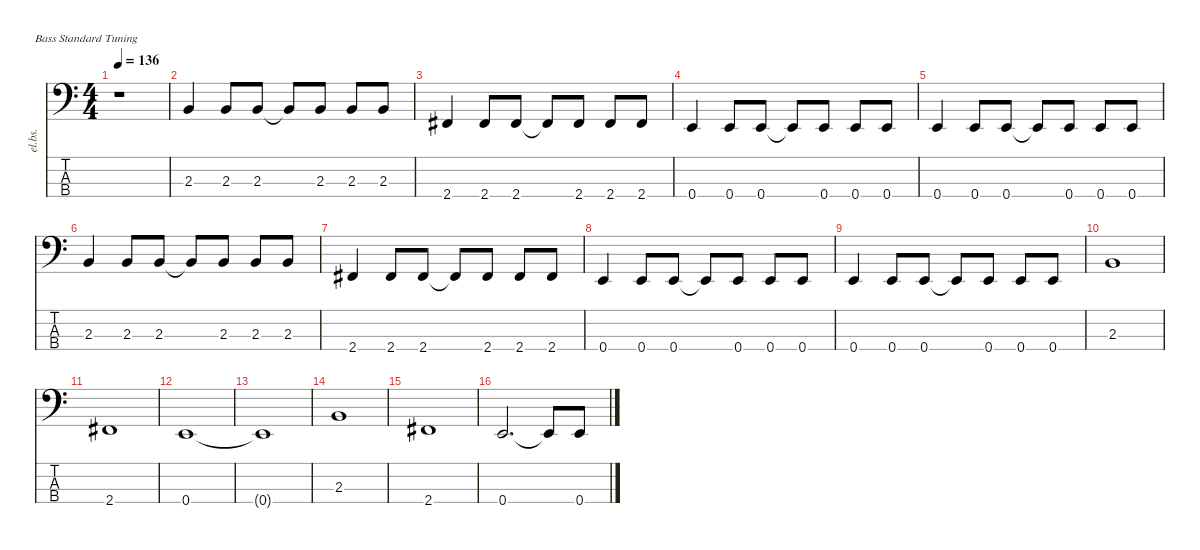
\defaultSystemsLayout 4
\hideDynamics
\bracketExtendMode nobrackets
\otherSystemsTrackNameOrientation horizontal
\track ("Bass" "el.bs.") {instrument electricbassfinger}
\staff {score tabs}
\tuning (G2 D2 A1 E1)
\ts (4 4)
\tempo 136
\clef f4
\ks c
r.1{dy f instrument electricbassfinger} |
2.3.4 2.3.8 2.3.8 2.3{t}.8 2.3.8 2.3.8 2.3.8 |
2.4{acc #}.4 2.4{acc #}.8 2.4{acc #}.8 2.4{t acc #}.8 2.4{acc #}.8 2.4{acc #}.8 2.4{acc #}.8 |
0.4.4 0.4.8 0.4.8 0.4{t}.8 0.4.8 0.4.8 0.4.8 |
0.4.4 0.4.8 0.4.8 0.4{t}.8 0.4.8 0.4.8 0.4.8 |
2.3.4 2.3.8 2.3.8 2.3{t}.8 2.3.8 2.3.8 2.3.8 |
2.4{acc #}.4 2.4{acc #}.8 2.4{acc #}.8 2.4{t acc #}.8 2.4{acc #}.8 2.4{acc #}.8 2.4{acc #}.8 |
0.4.4 0.4.8 0.4.8 0.4{t}.8 0.4.8 0.4.8 0.4.8 |
0.4.4 0.4.8 0.4.8 0.4{t}.8 0.4.8 0.4.8 0.4.8 |
2.3.1 |
2.4{acc #}.1 |
0.4.1 |
0.4{t}.1 |
2.3.1 |
2.4{acc #}.1 |
0.4.2{d} 0.4{t}.8 0.4.8
